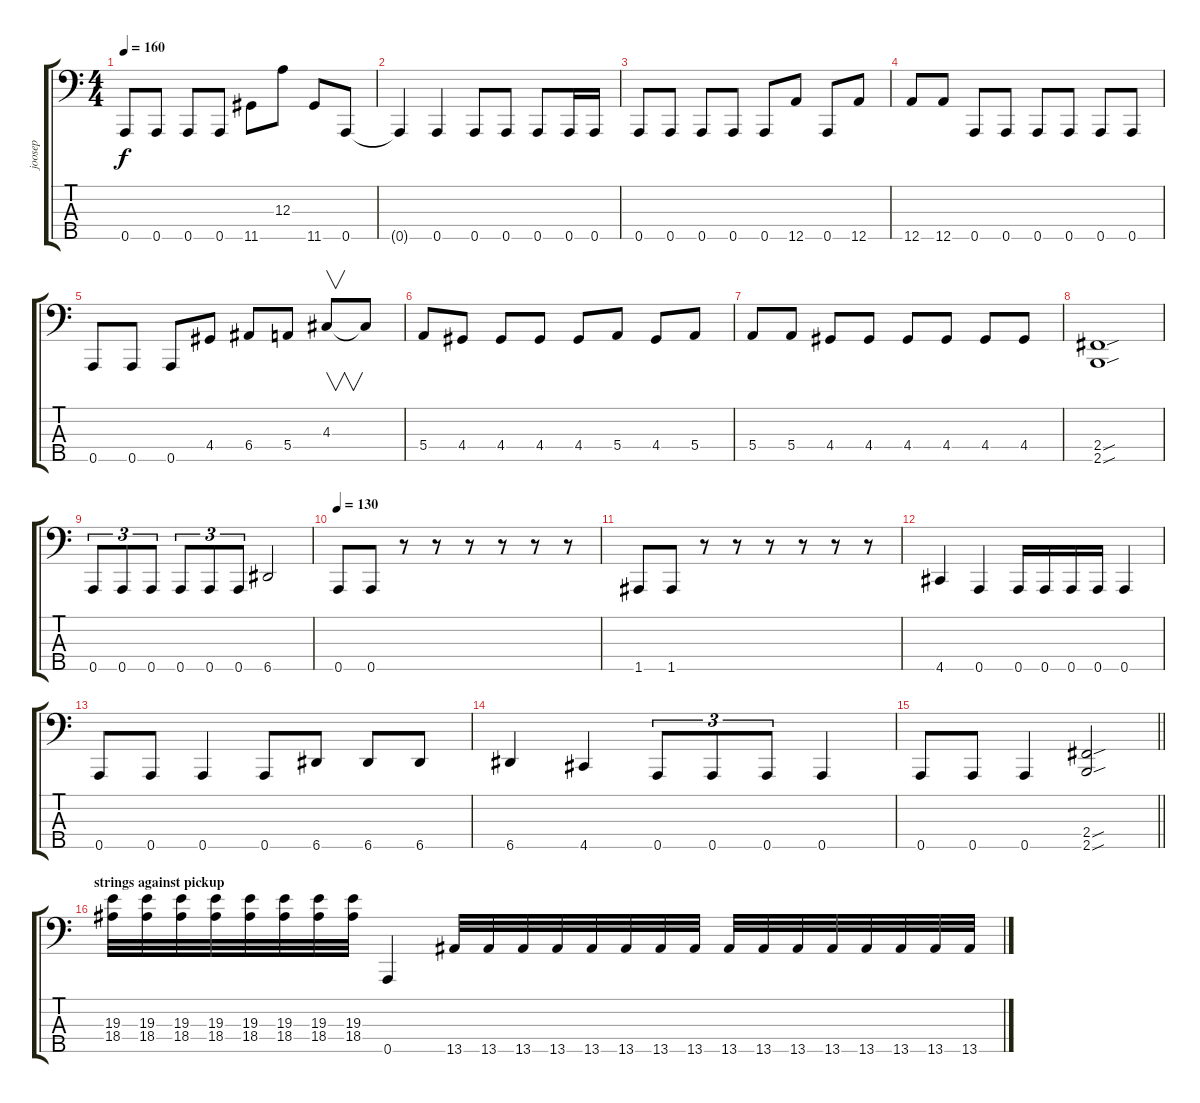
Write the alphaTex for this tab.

\track ("joosep" "joosep") {instrument slapbass1}
\staff {score tabs}
\tuning (G2 D2 A1 E1 A0) {hide}
\ts (4 4)
\tempo 160
\clef f4
\ks c
0.5.8{dy f} 0.5.8 0.5.8 0.5.8 11.5.8 12.3.8 11.5.8 0.5.8 |
0.5{t}.4 0.5.4 0.5.8 0.5.8 0.5.8 0.5.16 0.5.16 |
0.5.8 0.5.8 0.5.8 0.5.8 0.5.8 12.5.8 0.5.8 12.5.8 |
12.5.8 12.5.8 0.5.8 0.5.8 0.5.8 0.5.8 0.5.8 0.5.8 |
0.5.8 0.5.8 0.5.8 4.4.8 6.4.8 5.4.8 4.3.8{v} 4.3{t}.8 |
5.4.8 4.4.8 4.4.8 4.4.8 4.4.8 5.4.8 4.4.8 5.4.8 |
5.4.8 5.4.8 4.4.8 4.4.8 4.4.8 4.4.8 4.4.8 4.4.8 |
(2.4{sou} 2.5{sou}).1 |
0.5.8{tu (3 2)} 0.5.8{tu (3 2)} 0.5.8{tu (3 2)} 0.5.8{tu (3 2)} 0.5.8{tu (3 2)} 0.5.8{tu (3 2)} 6.5.2 |
\tempo 130
0.5.8 0.5.8 r.8 r.8 r.8 r.8 r.8 r.8 |
1.5.8 1.5.8 r.8 r.8 r.8 r.8 r.8 r.8 |
4.5.4 0.5.4 0.5.16 0.5.16 0.5.16 0.5.16 0.5.4 |
0.5.8 0.5.8 0.5.4 0.5.8 6.5.8 6.5.8 6.5.8 |
6.5.4 4.5.4 0.5.8{tu (3 2)} 0.5.8{tu (3 2)} 0.5.8{tu (3 2)} 0.5.4 |
\barLineRight lightlight
0.5.8 0.5.8 0.5.4 (2.4{sou} 2.5{sou}).2 |
\section ("" "strings against pickup")
(19.3 18.4).32 (19.3 18.4).32 (19.3 18.4).32 (19.3 18.4).32 (19.3 18.4).32 (19.3 18.4).32 (19.3 18.4).32 (19.3 18.4).32 0.5.4 13.5.32 13.5.32 13.5.32 13.5.32 13.5.32 13.5.32 13.5.32 13.5.32 13.5.32 13.5.32 13.5.32 13.5.32 13.5.32 13.5.32 13.5.32 13.5.32
